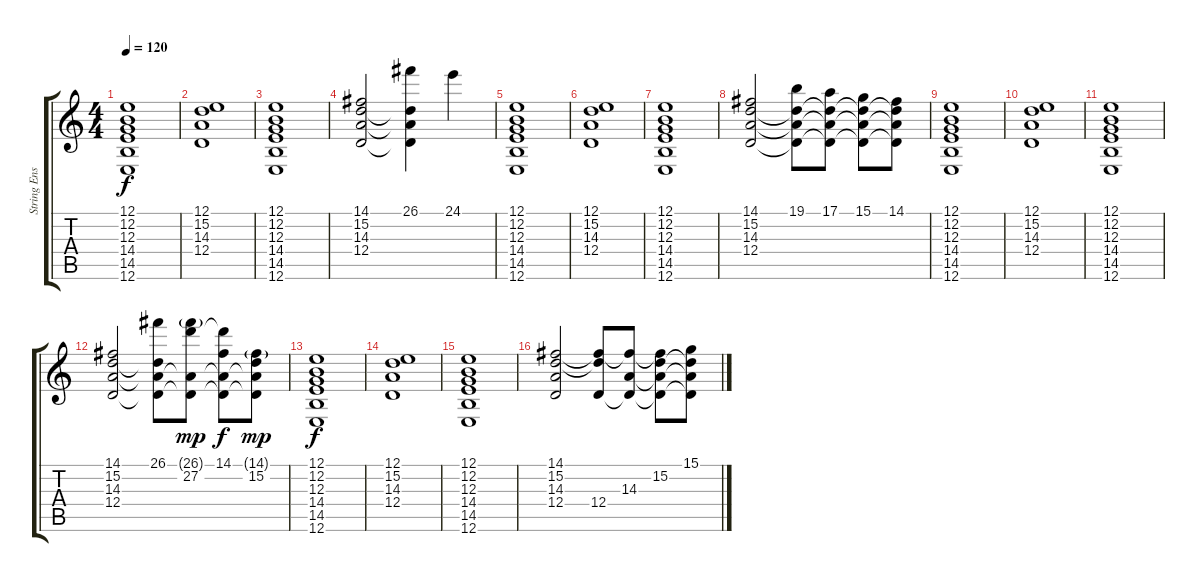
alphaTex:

\track ("String Ensemble" "String Ens") {instrument stringensemble2}
\staff {score tabs}
\tuning (E4 B3 G3 D3 A2 E2) {hide}
\ts (4 4)
\tempo 120
\clef g2
\ks c
(12.1 12.2 12.3 14.4 14.5 12.6).1{dy f} |
(12.1 15.2 14.3 12.4).1 |
(12.1 12.2 12.3 14.4 14.5 12.6).1 |
(14.1 15.2 14.3 12.4).2 (26.1 15.2{t} 14.3{t} 12.4{t}).4 24.1.4 |
(12.1 12.2 12.3 14.4 14.5 12.6).1 |
(12.1 15.2 14.3 12.4).1 |
(12.1 12.2 12.3 14.4 14.5 12.6).1 |
(14.1 15.2 14.3 12.4).2 (19.1 15.2{t} 14.3{t} 12.4{t}).8 (17.1 15.2{t} 14.3{t} 12.4{t}).8 (15.1 15.2{t} 14.3{t} 12.4{t}).8 (14.1 15.2{t} 14.3{t} 12.4{t}).8 |
(12.1 12.2 12.3 14.4 14.5 12.6).1 |
(12.1 15.2 14.3 12.4).1 |
(12.1 12.2 12.3 14.4 14.5 12.6).1 |
(14.1 15.2 14.3 12.4).2 (26.1 15.2{t} 14.3{t} 12.4{t}).8 (26.1{g} 27.2 14.3{t} 12.4{t}).8{dy mp} (14.1 27.2{t} 14.3{t} 12.4{t}).8{dy f} (14.1{g} 15.2 14.3{t} 12.4{t}).8{dy mp} |
(12.1 12.2 12.3 14.4 14.5 12.6).1{dy f} |
(12.1 15.2 14.3 12.4).1 |
(12.1 12.2 12.3 14.4 14.5 12.6).1 |
(14.1 15.2 14.3 12.4).2 (14.1{t} 15.2{t} 12.4).8 (14.1{t} 14.3 12.4{t}).8 (14.1{t} 15.2 14.3{t} 12.4{t}).8 (15.1 15.2{t} 14.3{t} 12.4{t}).8
